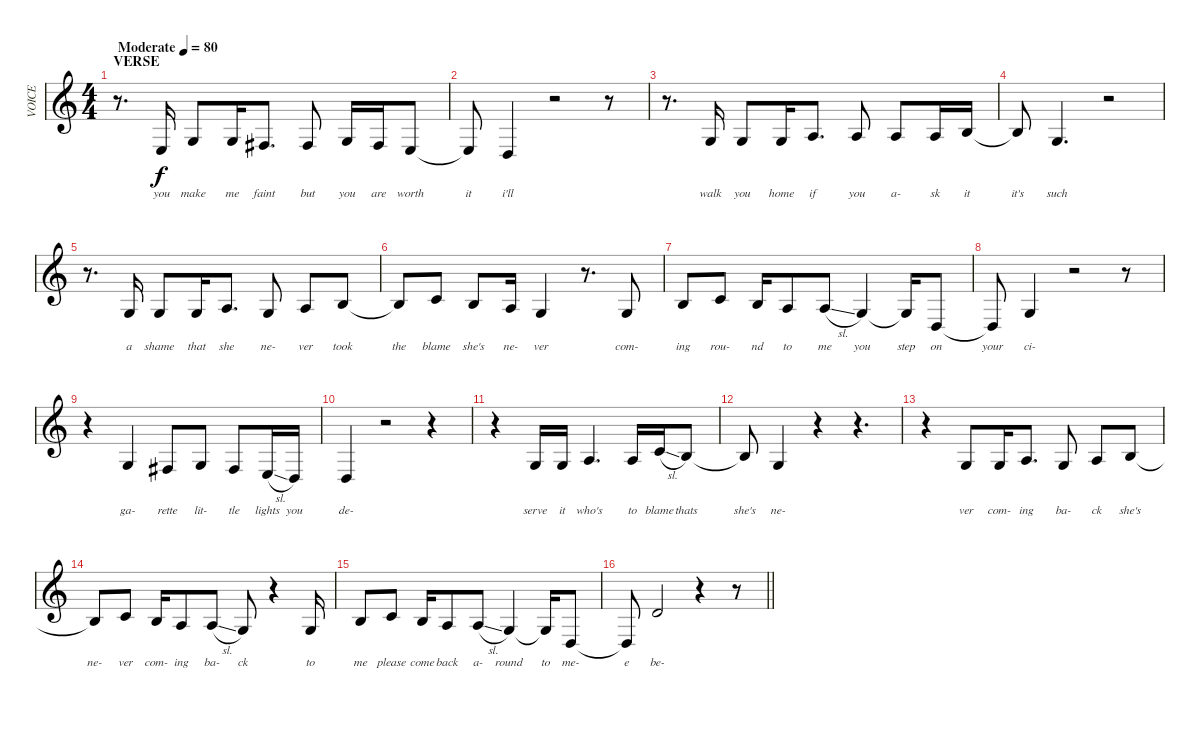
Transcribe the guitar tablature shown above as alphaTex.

\track ("VOICE" "VOICE") {instrument altosax}
\staff {score}
\tuning (E4 B3 G3 D3 A2 E2) {hide}
\ts (4 4)
\section ("" "VERSE")
\tempo (80 "Moderate")
\clef g2
\ks c
r.8{d dy f instrument altosax} 2.4.16{lyrics (0 "you") lyrics (1 "") lyrics (2 "") lyrics (3 "") lyrics (4 "")} 0.3.8{lyrics (0 "make") lyrics (1 "") lyrics (2 "") lyrics (3 "") lyrics (4 "")} 0.3.16{lyrics (0 "me") lyrics (1 "") lyrics (2 "") lyrics (3 "") lyrics (4 "")} 4.4.8{d lyrics (0 "faint") lyrics (1 "") lyrics (2 "") lyrics (3 "") lyrics (4 "")} 4.4.8{lyrics (0 "but") lyrics (1 "") lyrics (2 "") lyrics (3 "") lyrics (4 "")} 0.3.16{lyrics (0 "you") lyrics (1 "") lyrics (2 "") lyrics (3 "") lyrics (4 "")} 4.4.16{lyrics (0 "are") lyrics (1 "") lyrics (2 "") lyrics (3 "") lyrics (4 "")} 2.4.8{lyrics (0 "worth") lyrics (1 "") lyrics (2 "") lyrics (3 "") lyrics (4 "")} |
2.4{t}.8{lyrics (0 "it") lyrics (1 "") lyrics (2 "") lyrics (3 "") lyrics (4 "")} 0.4.4{lyrics (0 "i'll") lyrics (1 "") lyrics (2 "") lyrics (3 "") lyrics (4 "")} r.2 r.8 |
r.8{d} 0.3.16{lyrics (0 "walk") lyrics (1 "") lyrics (2 "") lyrics (3 "") lyrics (4 "")} 0.3.8{lyrics (0 "you") lyrics (1 "") lyrics (2 "") lyrics (3 "") lyrics (4 "")} 0.3.16{lyrics (0 "home") lyrics (1 "") lyrics (2 "") lyrics (3 "") lyrics (4 "")} 2.3.8{d lyrics (0 "if") lyrics (1 "") lyrics (2 "") lyrics (3 "") lyrics (4 "")} 2.3.8{lyrics (0 "you") lyrics (1 "") lyrics (2 "") lyrics (3 "") lyrics (4 "")} 2.3.8{lyrics (0 "a-") lyrics (1 "") lyrics (2 "") lyrics (3 "") lyrics (4 "")} 2.3.16{lyrics (0 "sk") lyrics (1 "") lyrics (2 "") lyrics (3 "") lyrics (4 "")} 0.2.16{lyrics (0 "it") lyrics (1 "") lyrics (2 "") lyrics (3 "") lyrics (4 "")} |
0.2{t}.8{lyrics (0 "it's") lyrics (1 "") lyrics (2 "") lyrics (3 "") lyrics (4 "")} 0.3.4{d lyrics (0 "such") lyrics (1 "") lyrics (2 "") lyrics (3 "") lyrics (4 "")} r.2 |
r.8{d} 0.3.16{lyrics (0 "a") lyrics (1 "") lyrics (2 "") lyrics (3 "") lyrics (4 "")} 0.3.8{lyrics (0 "shame") lyrics (1 "") lyrics (2 "") lyrics (3 "") lyrics (4 "")} 0.3.16{lyrics (0 "that") lyrics (1 "") lyrics (2 "") lyrics (3 "") lyrics (4 "")} 2.3.8{d lyrics (0 "she") lyrics (1 "") lyrics (2 "") lyrics (3 "") lyrics (4 "")} 0.3.8{lyrics (0 "ne-") lyrics (1 "") lyrics (2 "") lyrics (3 "") lyrics (4 "")} 2.3.8{lyrics (0 "ver") lyrics (1 "") lyrics (2 "") lyrics (3 "") lyrics (4 "")} 0.2.8{lyrics (0 "took") lyrics (1 "") lyrics (2 "") lyrics (3 "") lyrics (4 "")} |
0.2{t}.8{lyrics (0 "the") lyrics (1 "") lyrics (2 "") lyrics (3 "") lyrics (4 "")} 1.2.8{lyrics (0 "blame") lyrics (1 "") lyrics (2 "") lyrics (3 "") lyrics (4 "")} 0.2.8{lyrics (0 "she's") lyrics (1 "") lyrics (2 "") lyrics (3 "") lyrics (4 "")} 2.3.16{lyrics (0 "ne-") lyrics (1 "") lyrics (2 "") lyrics (3 "") lyrics (4 "")} 0.3.4{lyrics (0 "ver") lyrics (1 "") lyrics (2 "") lyrics (3 "") lyrics (4 "")} r.8{d} 0.3.8{lyrics (0 "com-") lyrics (1 "") lyrics (2 "") lyrics (3 "") lyrics (4 "")} |
0.2.8{lyrics (0 "ing") lyrics (1 "") lyrics (2 "") lyrics (3 "") lyrics (4 "")} 1.2.8{lyrics (0 "rou-") lyrics (1 "") lyrics (2 "") lyrics (3 "") lyrics (4 "")} 0.2.16{lyrics (0 "nd") lyrics (1 "") lyrics (2 "") lyrics (3 "") lyrics (4 "")} 2.3.8{lyrics (0 "to") lyrics (1 "") lyrics (2 "") lyrics (3 "") lyrics (4 "")} 2.3{sl}.8{lyrics (0 "me") lyrics (1 "") lyrics (2 "") lyrics (3 "") lyrics (4 "")} 0.3.4{lyrics (0 "you") lyrics (1 "") lyrics (2 "") lyrics (3 "") lyrics (4 "")} 0.3{t}.16{lyrics (0 "step") lyrics (1 "") lyrics (2 "") lyrics (3 "") lyrics (4 "")} 0.4.8{lyrics (0 "on") lyrics (1 "") lyrics (2 "") lyrics (3 "") lyrics (4 "")} |
0.4{t}.8{lyrics (0 "your") lyrics (1 "") lyrics (2 "") lyrics (3 "") lyrics (4 "")} 0.3.4{lyrics (0 "ci-") lyrics (1 "") lyrics (2 "") lyrics (3 "") lyrics (4 "")} r.2 r.8 |
r.4 0.3.4{lyrics (0 "ga-") lyrics (1 "") lyrics (2 "") lyrics (3 "") lyrics (4 "")} 4.4.8{lyrics (0 "rette") lyrics (1 "") lyrics (2 "") lyrics (3 "") lyrics (4 "")} 0.3.8{lyrics (0 "lit-") lyrics (1 "") lyrics (2 "") lyrics (3 "") lyrics (4 "")} 4.4.8{lyrics (0 "tle") lyrics (1 "") lyrics (2 "") lyrics (3 "") lyrics (4 "")} 2.4{sl}.16{lyrics (0 "lights") lyrics (1 "") lyrics (2 "") lyrics (3 "") lyrics (4 "")} 0.4.16{lyrics (0 "you") lyrics (1 "") lyrics (2 "") lyrics (3 "") lyrics (4 "")} |
0.4.4{lyrics (0 "de-") lyrics (1 "") lyrics (2 "") lyrics (3 "") lyrics (4 "")} r.2 r.4 |
r.4 0.3.16{lyrics (0 "serve") lyrics (1 "") lyrics (2 "") lyrics (3 "") lyrics (4 "")} 0.3.16{lyrics (0 "it") lyrics (1 "") lyrics (2 "") lyrics (3 "") lyrics (4 "")} 2.3.4{d lyrics (0 "who's") lyrics (1 "") lyrics (2 "") lyrics (3 "") lyrics (4 "")} 2.3.16{lyrics (0 "to") lyrics (1 "") lyrics (2 "") lyrics (3 "") lyrics (4 "")} 1.2{sl}.16{lyrics (0 "blame") lyrics (1 "") lyrics (2 "") lyrics (3 "") lyrics (4 "")} 0.2.8{lyrics (0 "thats") lyrics (1 "") lyrics (2 "") lyrics (3 "") lyrics (4 "")} |
0.2{t}.8{lyrics (0 "she's") lyrics (1 "") lyrics (2 "") lyrics (3 "") lyrics (4 "")} 0.3.4{lyrics (0 "ne-") lyrics (1 "") lyrics (2 "") lyrics (3 "") lyrics (4 "")} r.4 r.4{d} |
r.4 0.3.8{lyrics (0 "ver") lyrics (1 "") lyrics (2 "") lyrics (3 "") lyrics (4 "")} 0.3.16{lyrics (0 "com-") lyrics (1 "") lyrics (2 "") lyrics (3 "") lyrics (4 "")} 2.3.8{d lyrics (0 "ing") lyrics (1 "") lyrics (2 "") lyrics (3 "") lyrics (4 "")} 0.3.8{lyrics (0 "ba-") lyrics (1 "") lyrics (2 "") lyrics (3 "") lyrics (4 "")} 2.3.8{lyrics (0 "ck") lyrics (1 "") lyrics (2 "") lyrics (3 "") lyrics (4 "")} 0.2.8{lyrics (0 "she's") lyrics (1 "") lyrics (2 "") lyrics (3 "") lyrics (4 "")} |
0.2{t}.8{lyrics (0 "ne-") lyrics (1 "") lyrics (2 "") lyrics (3 "") lyrics (4 "")} 1.2.8{lyrics (0 "ver") lyrics (1 "") lyrics (2 "") lyrics (3 "") lyrics (4 "")} 0.2.16{lyrics (0 "com-") lyrics (1 "") lyrics (2 "") lyrics (3 "") lyrics (4 "")} 2.3.8{lyrics (0 "ing") lyrics (1 "") lyrics (2 "") lyrics (3 "") lyrics (4 "")} 2.3{sl}.8{lyrics (0 "ba-") lyrics (1 "") lyrics (2 "") lyrics (3 "") lyrics (4 "")} 0.3.8{lyrics (0 "ck") lyrics (1 "") lyrics (2 "") lyrics (3 "") lyrics (4 "")} r.4 0.3.16{lyrics (0 "to") lyrics (1 "") lyrics (2 "") lyrics (3 "") lyrics (4 "")} |
0.2.8{lyrics (0 "me") lyrics (1 "") lyrics (2 "") lyrics (3 "") lyrics (4 "")} 1.2.8{lyrics (0 "please") lyrics (1 "") lyrics (2 "") lyrics (3 "") lyrics (4 "")} 0.2.16{lyrics (0 "come") lyrics (1 "") lyrics (2 "") lyrics (3 "") lyrics (4 "")} 2.3.8{lyrics (0 "back") lyrics (1 "") lyrics (2 "") lyrics (3 "") lyrics (4 "")} 2.3{sl}.8{lyrics (0 "a-") lyrics (1 "") lyrics (2 "") lyrics (3 "") lyrics (4 "")} 0.3.4{lyrics (0 "round") lyrics (1 "") lyrics (2 "") lyrics (3 "") lyrics (4 "")} 0.3{t}.16{lyrics (0 "to") lyrics (1 "") lyrics (2 "") lyrics (3 "") lyrics (4 "")} 0.4.8{lyrics (0 "me-") lyrics (1 "") lyrics (2 "") lyrics (3 "") lyrics (4 "")} |
\barLineRight lightlight
0.4{t}.8{lyrics (0 "e") lyrics (1 "") lyrics (2 "") lyrics (3 "") lyrics (4 "")} 3.2.2{lyrics (0 "be-") lyrics (1 "") lyrics (2 "") lyrics (3 "") lyrics (4 "")} r.4 r.8
